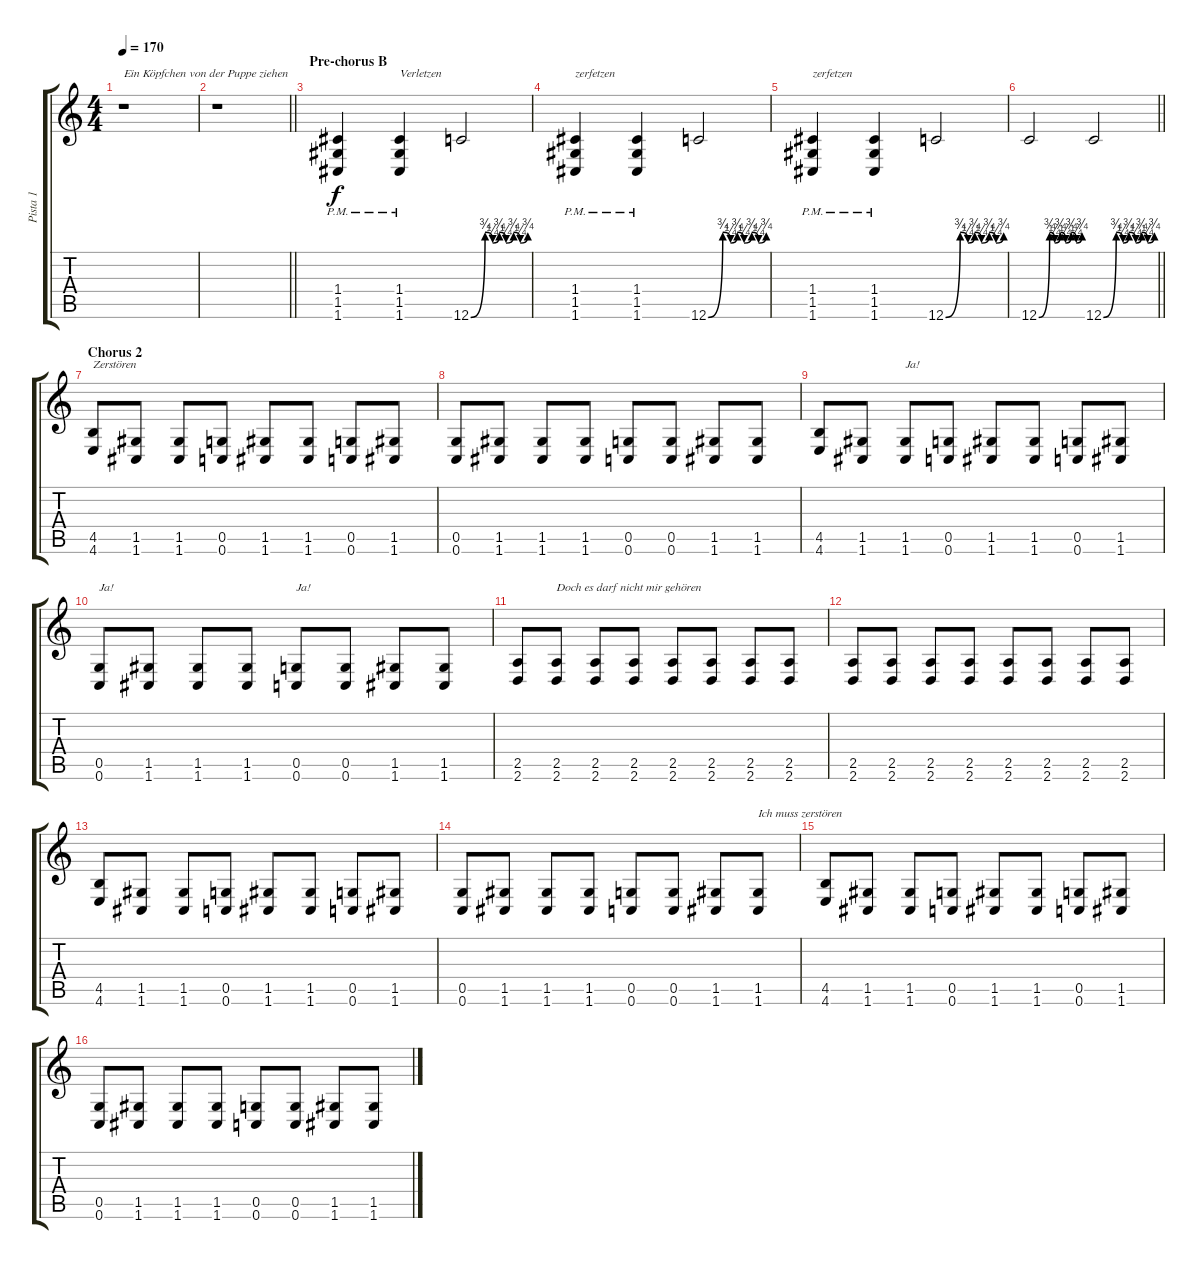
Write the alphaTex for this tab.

\track ("Pista 1" "Pista 1") {instrument distortionguitar}
\staff {score tabs}
\tuning (D4 A3 F3 C3 G2 C2) {hide}
\ts (4 4)
\tempo 170
\clef g2
\ks c
r.1{txt "Ein Köpfchen von der Puppe ziehen" dy f} |
\barLineRight lightlight
r.1 |
\section ("" "Pre-chorus B")
(1.4 1.5 1.6{pm}).4 (1.4 1.5 1.6{pm}).4{txt "Verletzen"} 12.6{be (custom 0 0 15 3 23 1 30 3 37 1 45 3 52 1 60 3)}.2 |
(1.4 1.5 1.6{pm}).4{txt "zerfetzen"} (1.4 1.5 1.6{pm}).4 12.6{be (custom 0 0 15 3 23 1 30 3 37 1 45 3 52 1 60 3)}.2 |
(1.4 1.5 1.6{pm}).4{txt "zerfetzen"} (1.4 1.5 1.6{pm}).4 12.6{be (custom 0 0 15 3 23 1 30 3 37 1 45 3 52 1 60 3)}.2 |
\barLineRight lightlight
12.6{be (custom 0 0 15 3 22 1 30 3 37 1 45 3 52 1 60 3)}.2 12.6{be (custom 0 0 15 3 23 1 30 3 38 1 45 3 52 1 60 3)}.2 |
\section ("" "Chorus 2")
(4.5 4.6).8{txt "Zerstören"} (1.5 1.6).8 (1.5 1.6).8 (0.5 0.6).8 (1.5 1.6).8 (1.5 1.6).8 (0.5 0.6).8 (1.5 1.6).8 |
(0.5 0.6).8 (1.5 1.6).8 (1.5 1.6).8 (1.5 1.6).8 (0.5 0.6).8 (0.5 0.6).8 (1.5 1.6).8 (1.5 1.6).8 |
(4.5 4.6).8 (1.5 1.6).8 (1.5 1.6).8{txt "Ja!"} (0.5 0.6).8 (1.5 1.6).8 (1.5 1.6).8 (0.5 0.6).8 (1.5 1.6).8 |
(0.5 0.6).8{txt "Ja!"} (1.5 1.6).8 (1.5 1.6).8 (1.5 1.6).8 (0.5 0.6).8{txt "Ja!"} (0.5 0.6).8 (1.5 1.6).8 (1.5 1.6).8 |
(2.5 2.6).8 (2.5 2.6).8{txt "Doch es darf nicht mir gehören"} (2.5 2.6).8 (2.5 2.6).8 (2.5 2.6).8 (2.5 2.6).8 (2.5 2.6).8 (2.5 2.6).8 |
(2.5 2.6).8 (2.5 2.6).8 (2.5 2.6).8 (2.5 2.6).8 (2.5 2.6).8 (2.5 2.6).8 (2.5 2.6).8 (2.5 2.6).8 |
(4.5 4.6).8 (1.5 1.6).8 (1.5 1.6).8 (0.5 0.6).8 (1.5 1.6).8 (1.5 1.6).8 (0.5 0.6).8 (1.5 1.6).8 |
(0.5 0.6).8 (1.5 1.6).8 (1.5 1.6).8 (1.5 1.6).8 (0.5 0.6).8 (0.5 0.6).8 (1.5 1.6).8 (1.5 1.6).8{txt "Ich muss zerstören"} |
(4.5 4.6).8 (1.5 1.6).8 (1.5 1.6).8 (0.5 0.6).8 (1.5 1.6).8 (1.5 1.6).8 (0.5 0.6).8 (1.5 1.6).8 |
(0.5 0.6).8 (1.5 1.6).8 (1.5 1.6).8 (1.5 1.6).8 (0.5 0.6).8 (0.5 0.6).8 (1.5 1.6).8 (1.5 1.6).8
